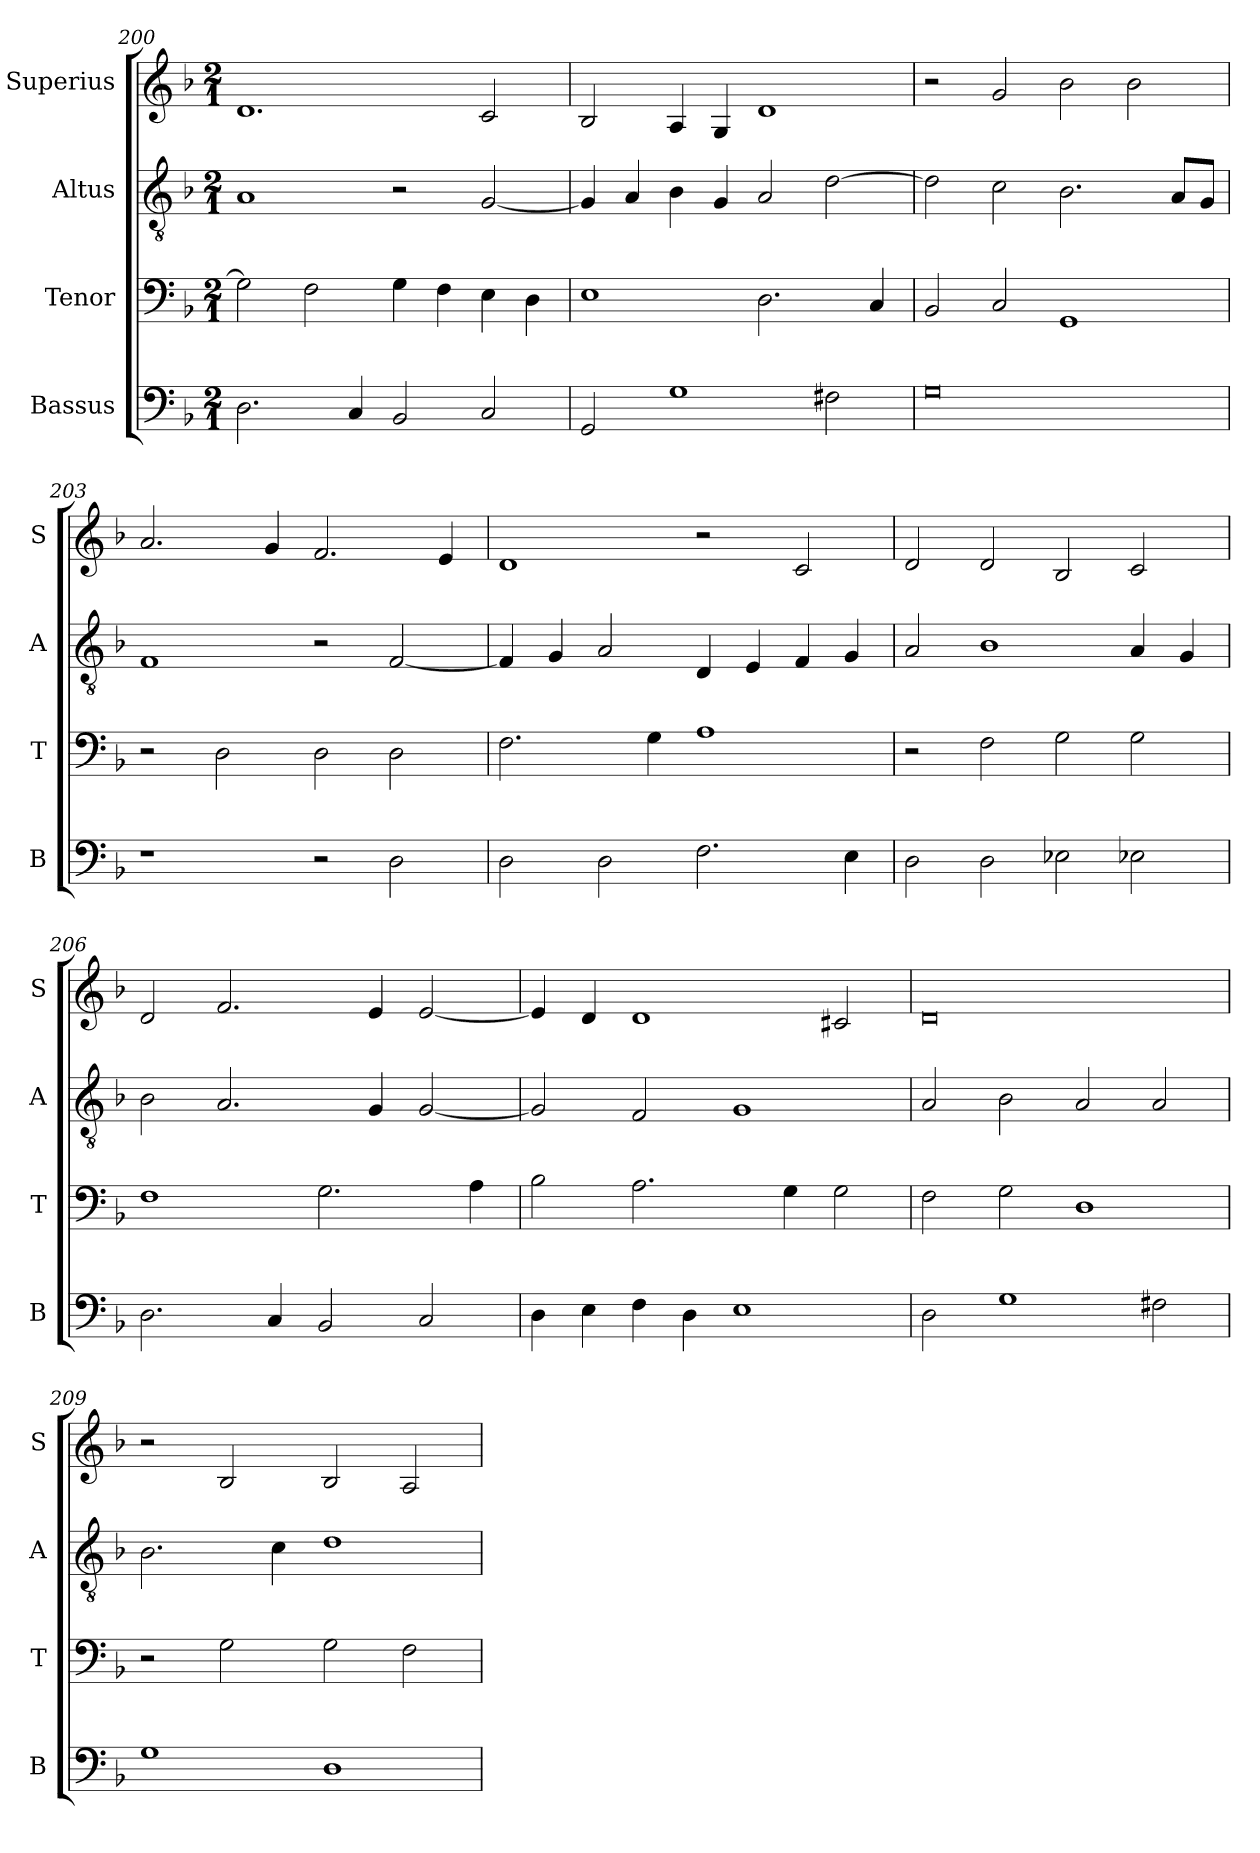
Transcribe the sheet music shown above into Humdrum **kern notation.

**kern	**kern	**kern	**kern
*part4	*part3	*part2	*part1
*staff4	*staff3	*staff2	*staff1
*I"Bassus	*I"Tenor	*I"Altus	*I"Superius
*I'B	*I'T	*I'A	*I'S
*clefF4	*clefF4	*clefGv2	*clefG2
*k[b-]	*k[b-]	*k[b-]	*k[b-]
*F:	*F:	*F:	*F:
*M2/1	*M2/1	*M2/1	*M2/1
=200	=200	=200	=200
2.D	2G]	1A	1.d
.	2F	.	.
4C	.	.	.
2BB-	4G	2r	.
.	4F	.	.
2C	4E	[2G	2c
.	4D	.	.
=201	=201	=201	=201
2GG	1E	4G]	2B-
.	.	4A	.
1G	.	4B-	4A
.	.	4G	4G
.	2.D	2A	1d
2F#X	.	[2d	.
.	4C	.	.
=202	=202	=202	=202
0G	2BB-	2d]	2r
.	2C	2c	2g
.	1GG	2.B-	2b-
.	.	.	2b-
.	.	8AL	.
.	.	8GJ	.
=203	=203	=203	=203
1r	2r	1F	2.a
.	2D	.	.
.	.	.	4g
2r	2D	2r	2.f
2D	2D	[2F	.
.	.	.	4e
=204	=204	=204	=204
2D	2.F	4F]	1d
.	.	4G	.
2D	.	2A	.
.	4G	.	.
2.F	1A	4D	2r
.	.	4E	.
.	.	4F	2c
4E	.	4G	.
=205	=205	=205	=205
2D	2r	2A	2d
2D	2F	1B-	2d
2E-X	2G	.	2B-
2E-X	2G	4A	2c
.	.	4G	.
=206	=206	=206	=206
2.D	1F	2B-	2d
.	.	2.A	2.f
4C	.	.	.
2BB-	2.G	.	.
.	.	4G	4e
2C	.	[2G	[2e
.	4A	.	.
=207	=207	=207	=207
4D	2B-	2G]	4e]
4E	.	.	4d
4F	2.A	2F	1d
4D	.	.	.
1E	.	1G	.
.	4G	.	.
.	2G	.	2c#X
=208	=208	=208	=208
2D	2F	2A	0d
1G	2G	2B-	.
.	1D	2A	.
2F#X	.	2A	.
=209	=209	=209	=209
1G	2r	2.B-	2r
.	2G	.	2B-
.	.	4c	.
1D	2G	1d	2B-
.	2F	.	2A
=	=	=	=
*-	*-	*-	*-
